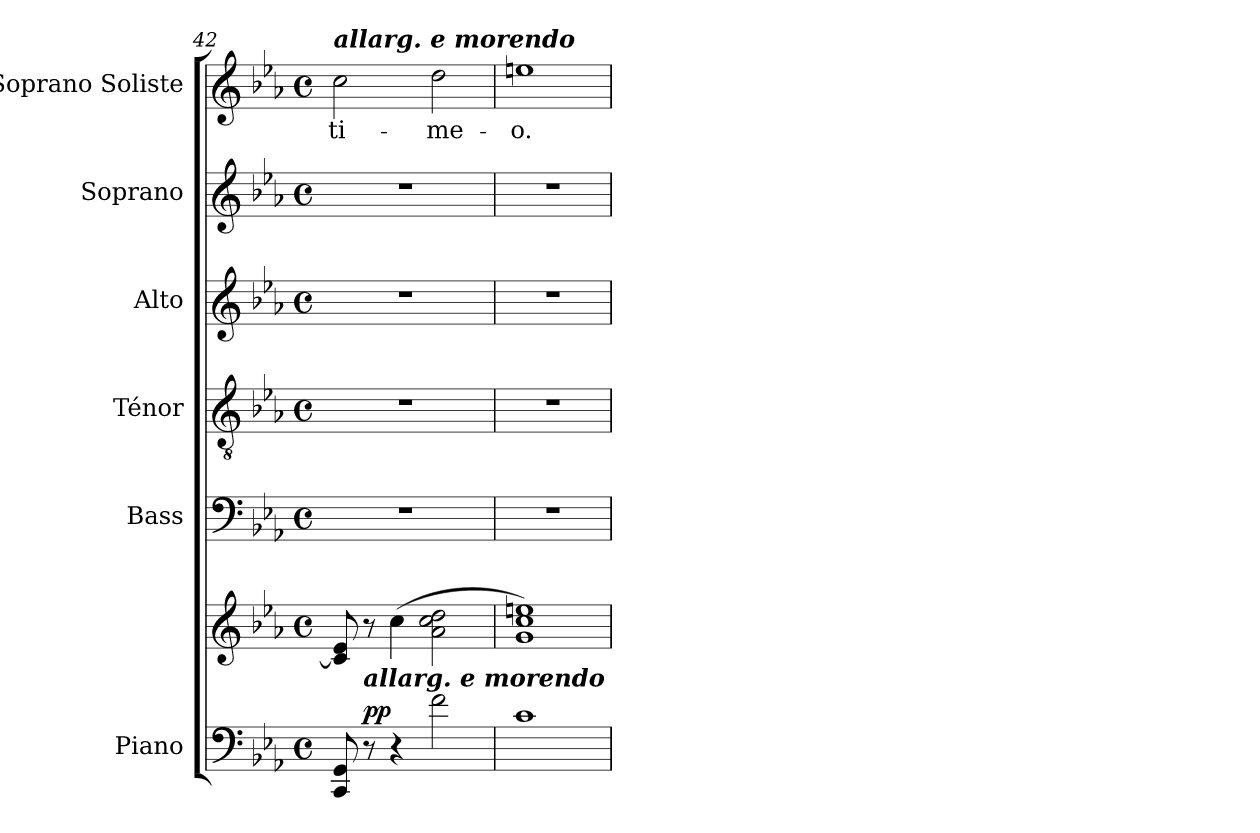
**kern	**kern	**dynam	**kern	**kern	**kern	**kern	**kern	**text
*part6	*part6	*part6	*part5	*part4	*part3	*part2	*part1	*part1
*staff7	*staff6	*staff6/7	*staff5	*staff4	*staff3	*staff2	*staff1	*staff1
*I"Piano	*	*	*I"Bass	*I"Ténor	*I"Alto	*I"Soprano	*I"Soprano Soliste	*
*I'Pno.	*	*	*I'B.	*I'T.	*I'A.	*I'S.	*	*
*clefF4	*clefG2	*	*clefF4	*clefGv2	*clefG2	*clefG2	*clefG2	*
*	*	*	*	*	*ITrd2c3	*	*	*
*k[b-e-a-]	*k[b-e-a-]	*	*k[b-e-a-]	*k[b-e-a-]	*k[]	*k[b-e-a-]	*k[b-e-a-]	*
*M4/4	*M4/4	*	*M4/4	*M4/4	*M4/4	*M4/4	*M4/4	*
*met(c)	*met(c)	*	*met(c)	*met(c)	*met(c)	*met(c)	*met(c)	*
=42	=42	=42	=42	=42	=42	=42	=42	=42
!	!	!	!	!	!	!	!LO:TX:a:Bi:t=allarg.  e  morendo	!
8CC/ 8GG/	8c/] 8e-/	.	1r	1r	1r	1r	2cc\	ti-
!LO:TX:a:Bi:t=allarg.  e  morendo	!	!	!	!	!	!	!	!
!	!	!LO:DY:a=2	!	!	!	!	!	!
8r	8r	pp	.	.	.	.	.	.
4r	(4cc\	.	.	.	.	.	.	.
2f\	2a-\ 2cc\ 2dd\	.	.	.	.	.	2dd\	-me-
=43	=43	=43	=43	=43	=43	=43	=43	=43
1c	1g 1cc 1een)	.	1r	1r	1r	1r	1een	-o.
=	=	=	=	=	=	=	=	=
*-	*-	*-	*-	*-	*-	*-	*-	*-
